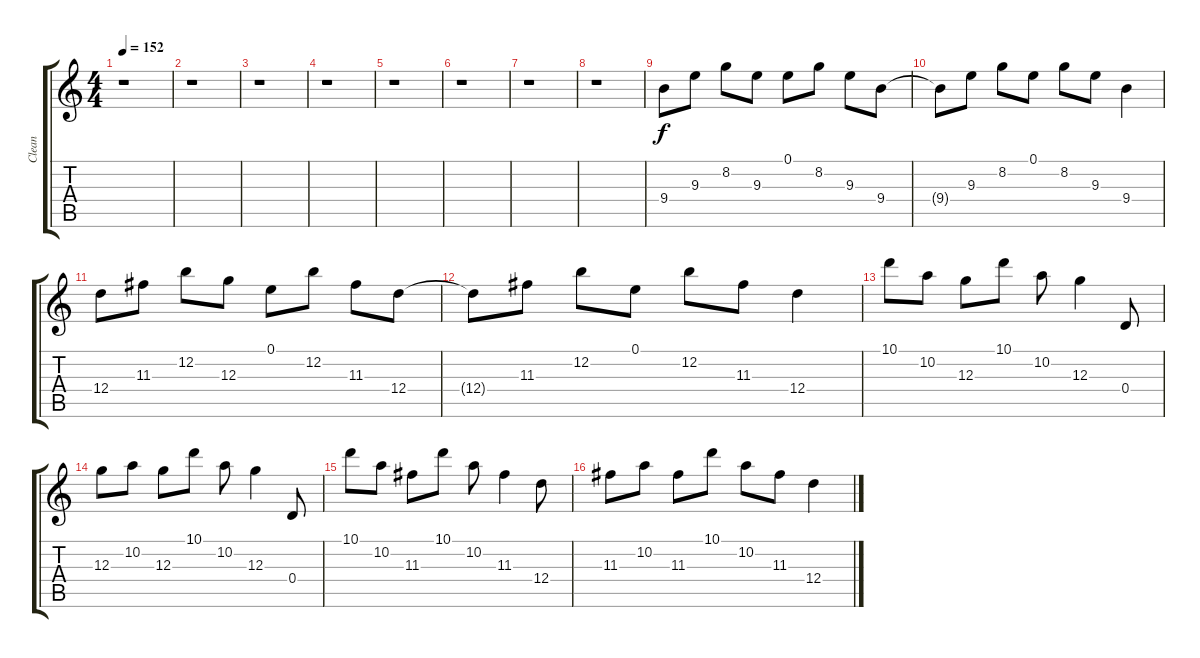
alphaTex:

\track ("Clean" "Clean") {instrument electricguitarclean}
\staff {score tabs}
\tuning (E4 B3 G3 D3 A2 E2) {hide}
\ts (4 4)
\tempo 152
\clef g2
\ks c
r.1{dy f} |
r.1 |
r.1 |
r.1 |
r.1 |
r.1 |
r.1 |
r.1 |
9.4.8 9.3.8 8.2.8 9.3.8 0.1.8 8.2.8 9.3.8 9.4.8 |
9.4{t}.8 9.3.8 8.2.8 0.1.8 8.2.8 9.3.8 9.4.4 |
12.4.8 11.3.8 12.2.8 12.3.8 0.1.8 12.2.8 11.3.8 12.4.8 |
12.4{t}.8 11.3.8 12.2.8 0.1.8 12.2.8 11.3.8 12.4.4 |
10.1.8 10.2.8 12.3.8 10.1.8 10.2.8 12.3.4 0.4.8 |
12.3.8 10.2.8 12.3.8 10.1.8 10.2.8 12.3.4 0.4.8 |
10.1.8 10.2.8 11.3.8 10.1.8 10.2.8 11.3.4 12.4.8 |
11.3.8 10.2.8 11.3.8 10.1.8 10.2.8 11.3.8 12.4.4
